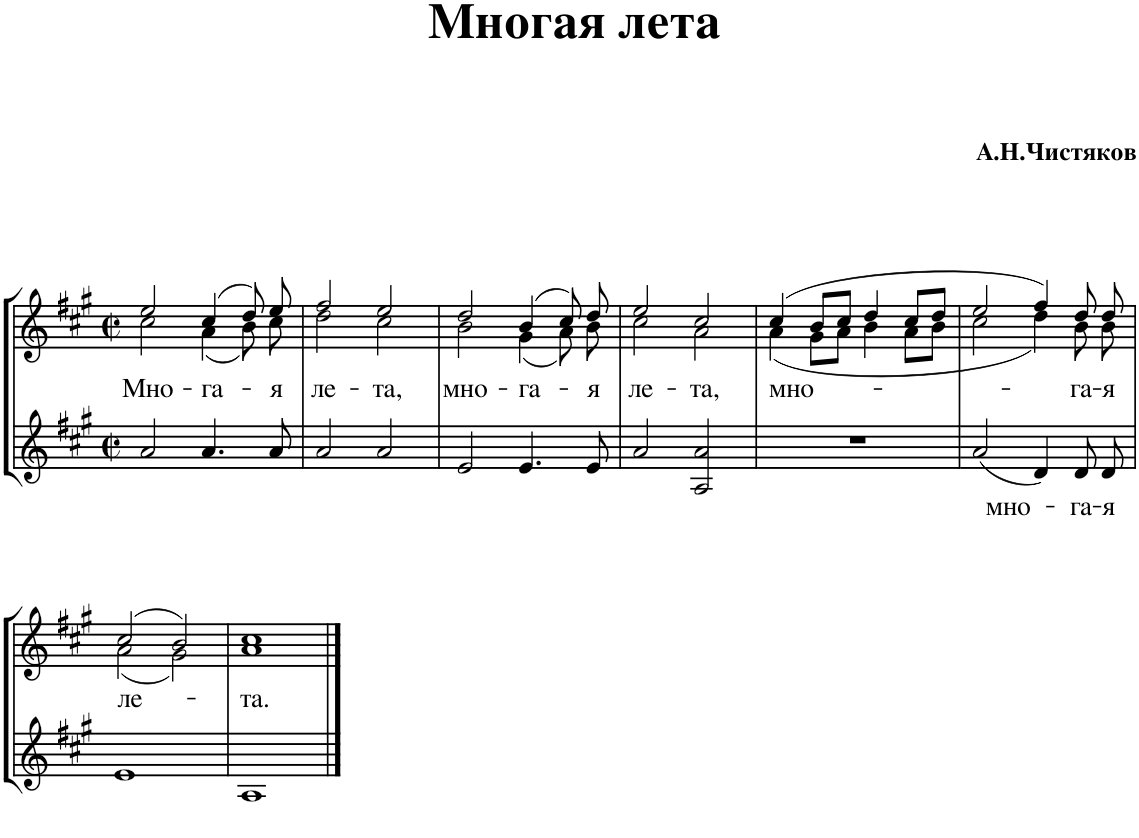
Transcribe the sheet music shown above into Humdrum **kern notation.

**kern	**text	**kern	**text
*part1	*part1	*part1	*part1
*staff2	*staff2	*staff1	*staff1
*I"Piano	*	*	*
*I'Pno.	*	*	*
*clefG2	*	*clefG2	*
*k[f#c#g#]	*	*k[f#c#g#]	*
*M2/2	*	*M2/2	*
*met(c|)	*	*met(c|)	*
=1	=1	=1	=1
*	*	*^	*
!	!	!	!	!LO:LY:b
2a/	.	2ee/	2cc#\	Мно-
!	!	!	!	!LO:LY:b
4.a/	.	(4cc#/	(4a\	-га-
.	.	8dd/)	8b\)	.
!	!	!	!	!LO:LY:b
8a/	.	8ee/	8cc#\	-я
=2	=2	=2	=2	=2
!	!	!	!	!LO:LY:b
2a/	.	2ff#/	2dd\	ле-
!	!	!	!	!LO:LY:b
2a/	.	2ee/	2cc#\	-та,
=3	=3	=3	=3	=3
!	!	!	!	!LO:LY:b
2e/	.	2dd/	2b\	мно-
!	!	!	!	!LO:LY:b
4.e/	.	(4b/	(4g#\	-га-
.	.	8cc#/)	8a\)	.
!	!	!	!	!LO:LY:b
8e/	.	8dd/	8b\	-я
=4	=4	=4	=4	=4
!	!	!	!	!LO:LY:b
2a/	.	2ee/	2cc#\	ле-
!	!	!	!	!LO:LY:b
2A/ 2a/	.	2cc#/	2a\	-та,
=5	=5	=5	=5	=5
!	!	!	!	!LO:LY:b
1r	.	(4cc#/	(4a\	мно-
.	.	8b/L	8g#\L	.
.	.	8cc#/J	8a\J	.
.	.	4dd/	4b\	.
.	.	8cc#/L	8a\L	.
.	.	8dd/J	8b\J	.
=6	=6	=6	=6	=6
!	!LO:LY:b	!	!	!
2a/	мно-	2ee/	2cc#\	.
4d/	.	4ff#/)	4dd\)	.
!	!LO:LY:b	!	!	!LO:LY:b
8d/L	-га-	8dd/	8b\	-га-
!	!LO:LY:b	!	!	!LO:LY:b
8d/J	-я	8dd/	8b\	-я
!!LO:LB:g=z	!!
=7	=7	=7	=7	=7
!	!	!	!	!LO:LY:b
1e	.	(2cc#/	(2a\	ле-
.	.	2b/)	2g#\)	.
=8	=8	=8	=8	=8
!	!	!	!	!LO:LY:b
1A	.	1cc#	1a	-та.
*	*	*v	*v	*
==	==	==	==
*-	*-	*-	*-
